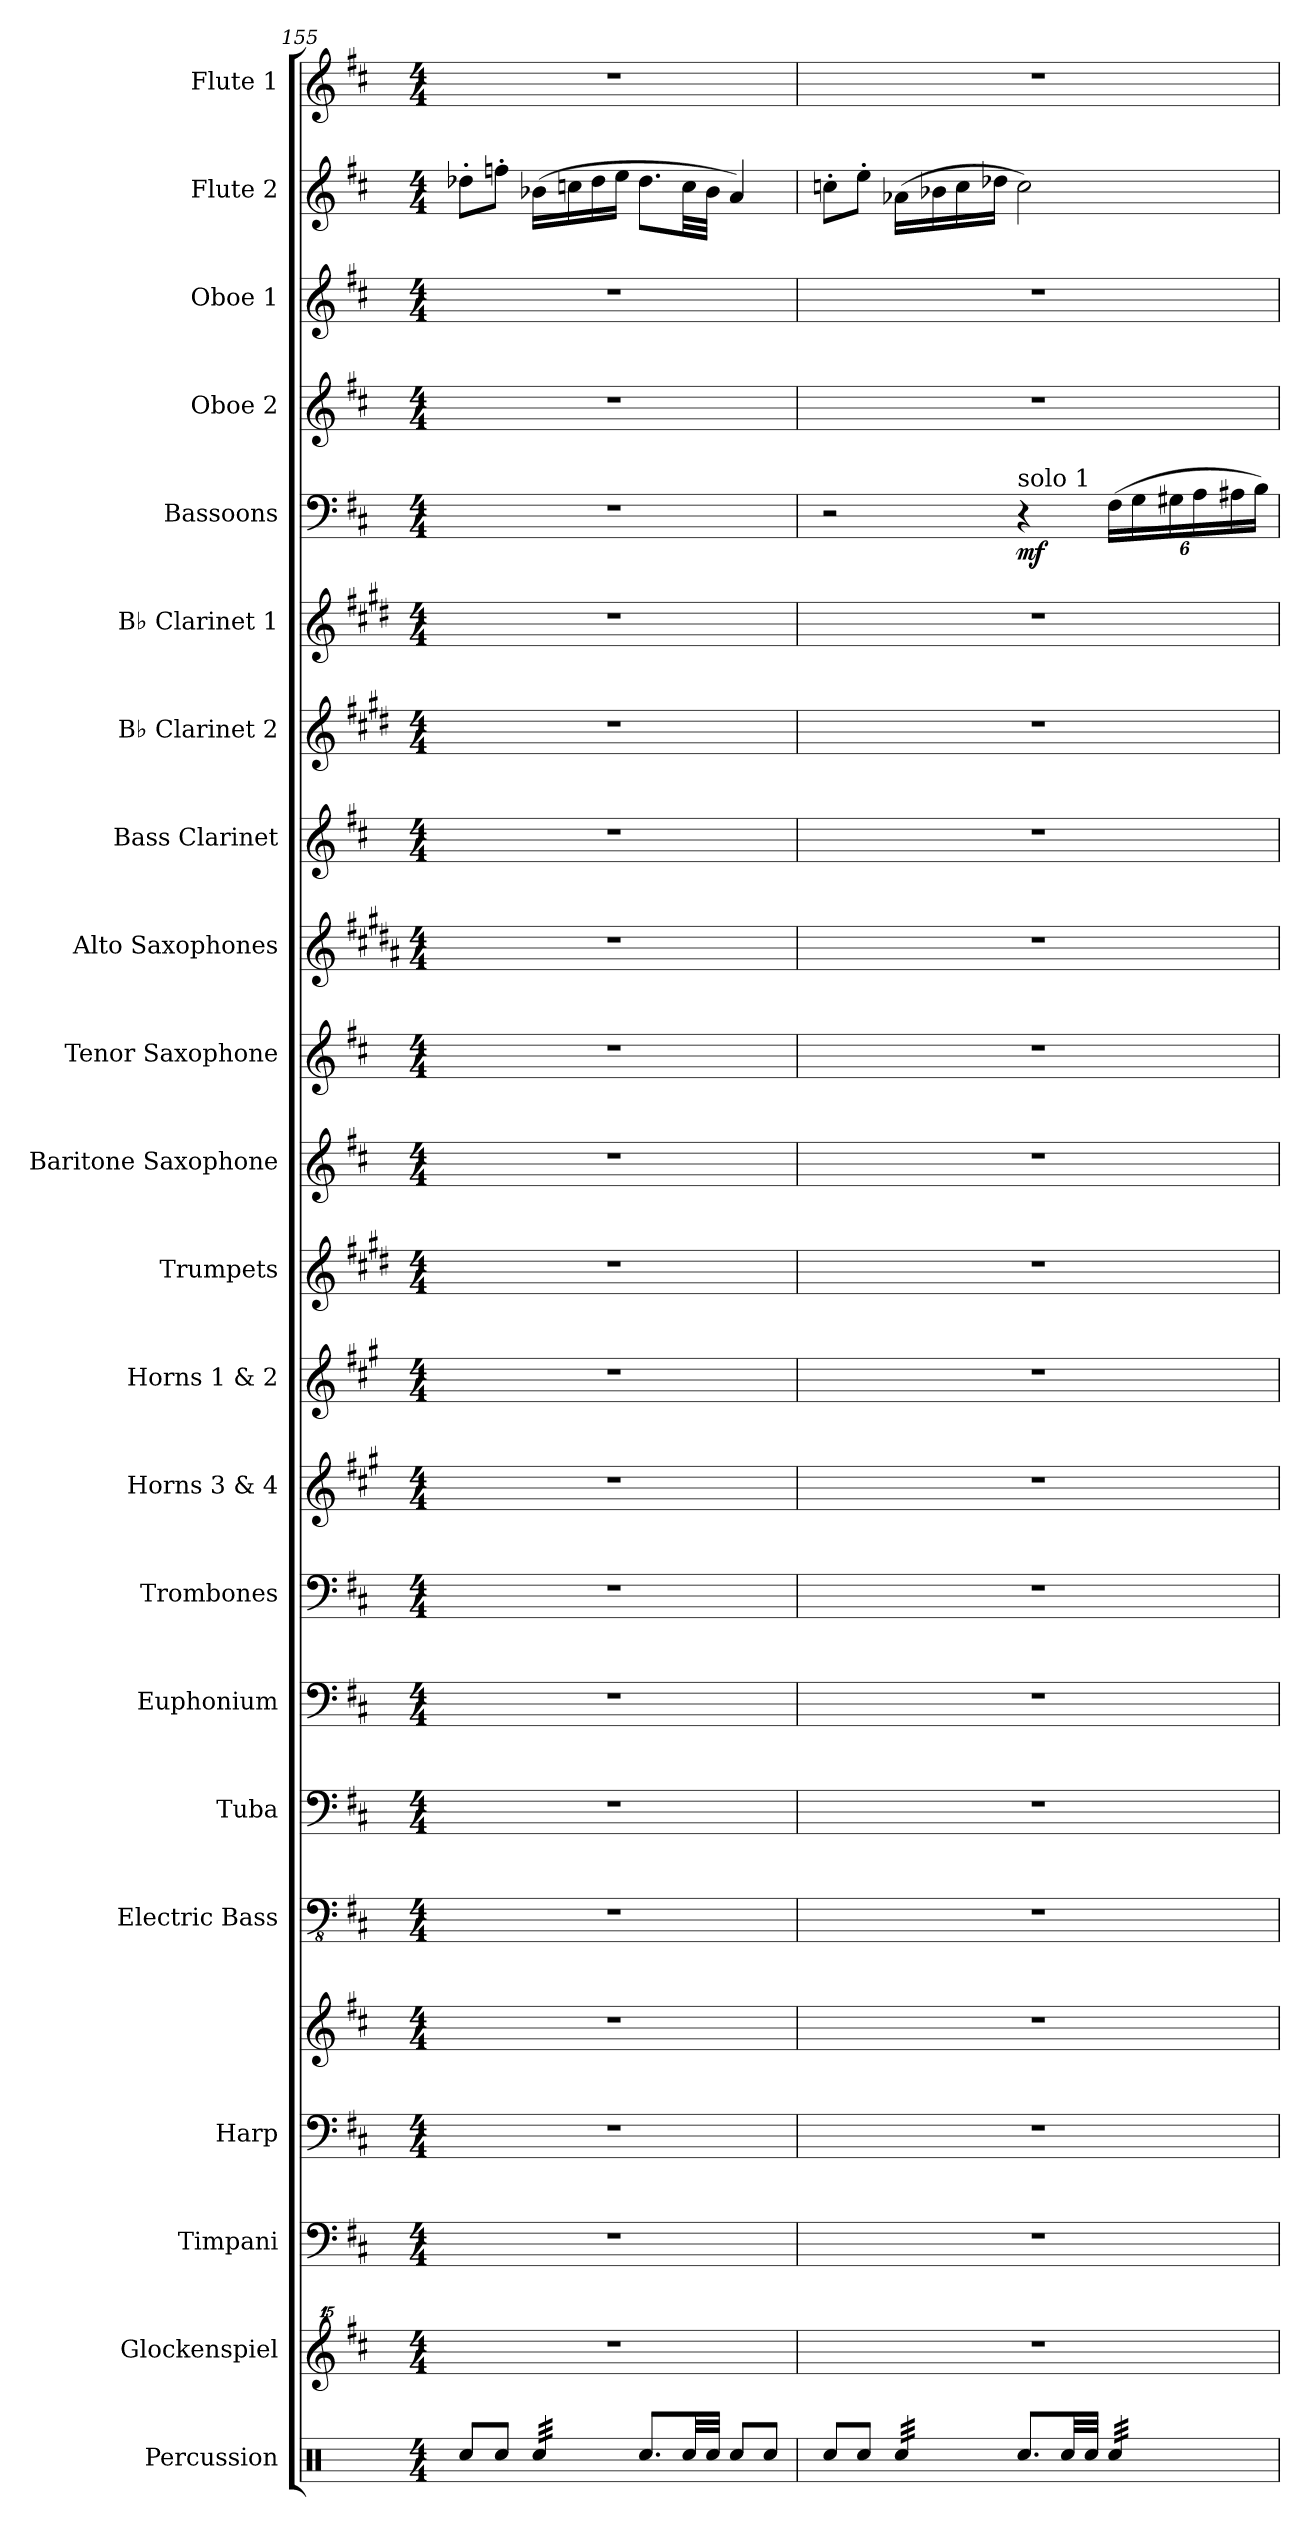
**kern	**kern	**kern	**kern	**kern	**kern	**kern	**kern	**kern	**kern	**kern	**kern	**kern	**kern	**kern	**kern	**kern	**kern	**kern	**dynam	**kern	**kern	**kern	**kern
*part22	*part21	*part20	*part19	*part19	*part18	*part17	*part16	*part15	*part14	*part13	*part12	*part11	*part10	*part9	*part8	*part7	*part6	*part5	*part5	*part4	*part3	*part2	*part1
*staff23	*staff22	*staff21	*staff20	*staff19	*staff18	*staff17	*staff16	*staff15	*staff14	*staff13	*staff12	*staff11	*staff10	*staff9	*staff8	*staff7	*staff6	*staff5	*staff5	*staff4	*staff3	*staff2	*staff1
*I"Percussion	*I"Glockenspiel	*I"Timpani	*I"Harp	*	*I"Electric Bass	*I"Tuba	*I"Euphonium	*I"Trombones	*I"Horns 3 &amp; 4	*I"Horns 1 &amp; 2	*I"Trumpets	*I"Baritone Saxophone	*I"Tenor Saxophone	*I"Alto Saxophones	*I"Bass Clarinet	*I"B♭ Clarinet 2	*I"B♭ Clarinet 1	*I"Bassoons	*	*I"Oboe 2	*I"Oboe 1	*I"Flute 2	*I"Flute 1
*I'Perc.	*I'Glk.	*I'Timp.	*I'Hrp.	*	*I'El. B.	*I'Tba.	*I'Euph.	*I'Tbns.	*I'Hns. 3/4	*I'Hns. 1/2	*I'Tpts.	*I'Bar. Sax.	*I'T. Sax.	*I'A. Saxes.	*I'B. Cl.	*I'B♭ Cl. 2	*I'B♭ Cl. 1	*I'Bsns.	*	*I'Ob. 2	*I'Ob. 1	*I'Fl. 2	*I'Fl. 1
*clefX	*clefG^^2	*clefF4	*clefF4	*clefG2	*clefFv4	*clefF4	*clefF4	*clefF4	*clefG2	*clefG2	*clefG2	*clefG2	*clefG2	*clefG2	*clefG2	*clefG2	*clefG2	*clefF4	*	*clefG2	*clefG2	*clefG2	*clefG2
*	*	*	*	*	*	*	*	*	*ITrd4c7	*ITrd4c7	*ITrd1c2	*ITrd12c21	*ITrd8c14	*ITrd5c9	*ITrd8c14	*ITrd1c2	*ITrd1c2	*	*	*	*	*	*
*k[]	*k[f#c#]	*k[f#c#]	*k[f#c#]	*k[f#c#]	*k[f#c#]	*k[f#c#]	*k[f#c#]	*k[f#c#]	*k[f#c#]	*k[f#c#]	*k[f#c#]	*k[f#c#]	*k[f#c#]	*k[f#c#]	*k[f#c#]	*k[f#c#]	*k[f#c#]	*k[f#c#]	*	*k[f#c#]	*k[f#c#]	*k[f#c#]	*k[f#c#]
*M4/4	*M4/4	*M4/4	*M4/4	*M4/4	*M4/4	*M4/4	*M4/4	*M4/4	*M4/4	*M4/4	*M4/4	*M4/4	*M4/4	*M4/4	*M4/4	*M4/4	*M4/4	*M4/4	*	*M4/4	*M4/4	*M4/4	*M4/4
=155	=155	=155	=155	=155	=155	=155	=155	=155	=155	=155	=155	=155	=155	=155	=155	=155	=155	=155	=155	=155	=155	=155	=155
8Rcc/L	1r	1r	1r	1r	1r	1r	1r	1r	1r	1r	1r	1r	1r	1r	1r	1r	1r	1r	.	1r	1r	8dd-X'\L	1r
8Rcc/J	.	.	.	.	.	.	.	.	.	.	.	.	.	.	.	.	.	.	.	.	.	8ffn'\J	.
*tremolo	*	*	*	*	*	*	*	*	*	*	*	*	*	*	*	*	*	*	*	*	*	*	*
32Rcc/LLL	.	.	.	.	.	.	.	.	.	.	.	.	.	.	.	.	.	.	.	.	.	(16b-X\LL	.
32Rcc/	.	.	.	.	.	.	.	.	.	.	.	.	.	.	.	.	.	.	.	.	.	.	.
32Rcc/	.	.	.	.	.	.	.	.	.	.	.	.	.	.	.	.	.	.	.	.	.	16ccn\	.
32Rcc/	.	.	.	.	.	.	.	.	.	.	.	.	.	.	.	.	.	.	.	.	.	.	.
32Rcc/	.	.	.	.	.	.	.	.	.	.	.	.	.	.	.	.	.	.	.	.	.	16dd-\	.
32Rcc/	.	.	.	.	.	.	.	.	.	.	.	.	.	.	.	.	.	.	.	.	.	.	.
32Rcc/	.	.	.	.	.	.	.	.	.	.	.	.	.	.	.	.	.	.	.	.	.	16ee\JJ	.
32Rcc/JJJ	.	.	.	.	.	.	.	.	.	.	.	.	.	.	.	.	.	.	.	.	.	.	.
*Xtremolo	*	*	*	*	*	*	*	*	*	*	*	*	*	*	*	*	*	*	*	*	*	*	*
8.Rcc/L	.	.	.	.	.	.	.	.	.	.	.	.	.	.	.	.	.	.	.	.	.	8.dd-\L	.
32Rcc/LL	.	.	.	.	.	.	.	.	.	.	.	.	.	.	.	.	.	.	.	.	.	32cc\LL	.
32Rcc/JJJ	.	.	.	.	.	.	.	.	.	.	.	.	.	.	.	.	.	.	.	.	.	32b-\JJJ	.
8Rcc/L	.	.	.	.	.	.	.	.	.	.	.	.	.	.	.	.	.	.	.	.	.	4a/)	.
8Rcc/J	.	.	.	.	.	.	.	.	.	.	.	.	.	.	.	.	.	.	.	.	.	.	.
=156	=156	=156	=156	=156	=156	=156	=156	=156	=156	=156	=156	=156	=156	=156	=156	=156	=156	=156	=156	=156	=156	=156	=156
8Rcc/L	1r	1r	1r	1r	1r	1r	1r	1r	1r	1r	1r	1r	1r	1r	1r	1r	1r	2r	.	1r	1r	8ccn'\L	1r
8Rcc/J	.	.	.	.	.	.	.	.	.	.	.	.	.	.	.	.	.	.	.	.	.	8ee'\J	.
*tremolo	*	*	*	*	*	*	*	*	*	*	*	*	*	*	*	*	*	*	*	*	*	*	*
32Rcc/LLL	.	.	.	.	.	.	.	.	.	.	.	.	.	.	.	.	.	.	.	.	.	(16a-X\LL	.
32Rcc/	.	.	.	.	.	.	.	.	.	.	.	.	.	.	.	.	.	.	.	.	.	.	.
32Rcc/	.	.	.	.	.	.	.	.	.	.	.	.	.	.	.	.	.	.	.	.	.	16b-X\	.
32Rcc/	.	.	.	.	.	.	.	.	.	.	.	.	.	.	.	.	.	.	.	.	.	.	.
32Rcc/	.	.	.	.	.	.	.	.	.	.	.	.	.	.	.	.	.	.	.	.	.	16cc\	.
32Rcc/	.	.	.	.	.	.	.	.	.	.	.	.	.	.	.	.	.	.	.	.	.	.	.
32Rcc/	.	.	.	.	.	.	.	.	.	.	.	.	.	.	.	.	.	.	.	.	.	16dd-X\JJ	.
32Rcc/JJJ	.	.	.	.	.	.	.	.	.	.	.	.	.	.	.	.	.	.	.	.	.	.	.
*Xtremolo	*	*	*	*	*	*	*	*	*	*	*	*	*	*	*	*	*	*	*	*	*	*	*
!	!	!	!	!	!	!	!	!	!	!	!	!	!	!	!	!	!	!LO:TX:a:t=solo 1	!	!	!	!	!
!	!	!	!	!	!	!	!	!	!	!	!	!	!	!	!	!	!	!	!LO:DY:b	!	!	!	!
8.Rcc/L	.	.	.	.	.	.	.	.	.	.	.	.	.	.	.	.	.	4r	mf	.	.	2cc\)	.
32Rcc/LL	.	.	.	.	.	.	.	.	.	.	.	.	.	.	.	.	.	.	.	.	.	.	.
32Rcc/JJJ	.	.	.	.	.	.	.	.	.	.	.	.	.	.	.	.	.	.	.	.	.	.	.
*	*	*	*	*	*	*	*	*	*	*	*	*	*	*	*	*	*	*Xbrackettup	*	*	*	*	*
*tremolo	*	*	*	*	*	*	*	*	*	*	*	*	*	*	*	*	*	*	*	*	*	*	*
32Rcc/LLL	.	.	.	.	.	.	.	.	.	.	.	.	.	.	.	.	.	(24F#\LL	.	.	.	.	.
32Rcc/	.	.	.	.	.	.	.	.	.	.	.	.	.	.	.	.	.	.	.	.	.	.	.
.	.	.	.	.	.	.	.	.	.	.	.	.	.	.	.	.	.	24G\	.	.	.	.	.
32Rcc/	.	.	.	.	.	.	.	.	.	.	.	.	.	.	.	.	.	.	.	.	.	.	.
.	.	.	.	.	.	.	.	.	.	.	.	.	.	.	.	.	.	24G#X\	.	.	.	.	.
32Rcc/	.	.	.	.	.	.	.	.	.	.	.	.	.	.	.	.	.	.	.	.	.	.	.
32Rcc/	.	.	.	.	.	.	.	.	.	.	.	.	.	.	.	.	.	24A\	.	.	.	.	.
32Rcc/	.	.	.	.	.	.	.	.	.	.	.	.	.	.	.	.	.	.	.	.	.	.	.
.	.	.	.	.	.	.	.	.	.	.	.	.	.	.	.	.	.	24A#X\	.	.	.	.	.
32Rcc/	.	.	.	.	.	.	.	.	.	.	.	.	.	.	.	.	.	.	.	.	.	.	.
.	.	.	.	.	.	.	.	.	.	.	.	.	.	.	.	.	.	24B\JJ)	.	.	.	.	.
32Rcc/JJJ	.	.	.	.	.	.	.	.	.	.	.	.	.	.	.	.	.	.	.	.	.	.	.
*Xtremolo	*	*	*	*	*	*	*	*	*	*	*	*	*	*	*	*	*	*	*	*	*	*	*
=	=	=	=	=	=	=	=	=	=	=	=	=	=	=	=	=	=	=	=	=	=	=	=
*-	*-	*-	*-	*-	*-	*-	*-	*-	*-	*-	*-	*-	*-	*-	*-	*-	*-	*-	*-	*-	*-	*-	*-
